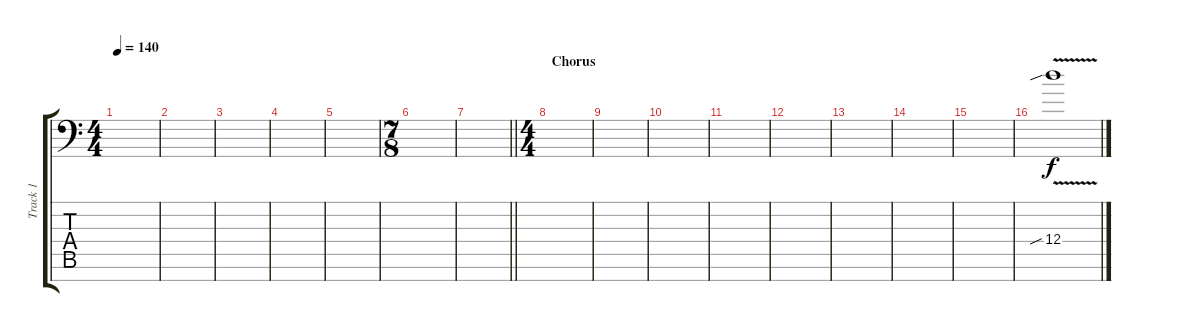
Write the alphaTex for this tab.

\track ("Track 1" "Track 1") {instrument overdrivenguitar}
\staff {score tabs}
\tuning (E4 B3 G3 D3 A2 E2 A1) {hide}
\ts (4 4)
\tempo 140
\clef f4
\ks c
|
|
|
|
|
\ts (7 8)
|
\barLineRight lightlight
|
\ts (4 4)
\section ("" "Chorus")
|
|
|
|
|
|
|
|
12.4{v sib}.1
